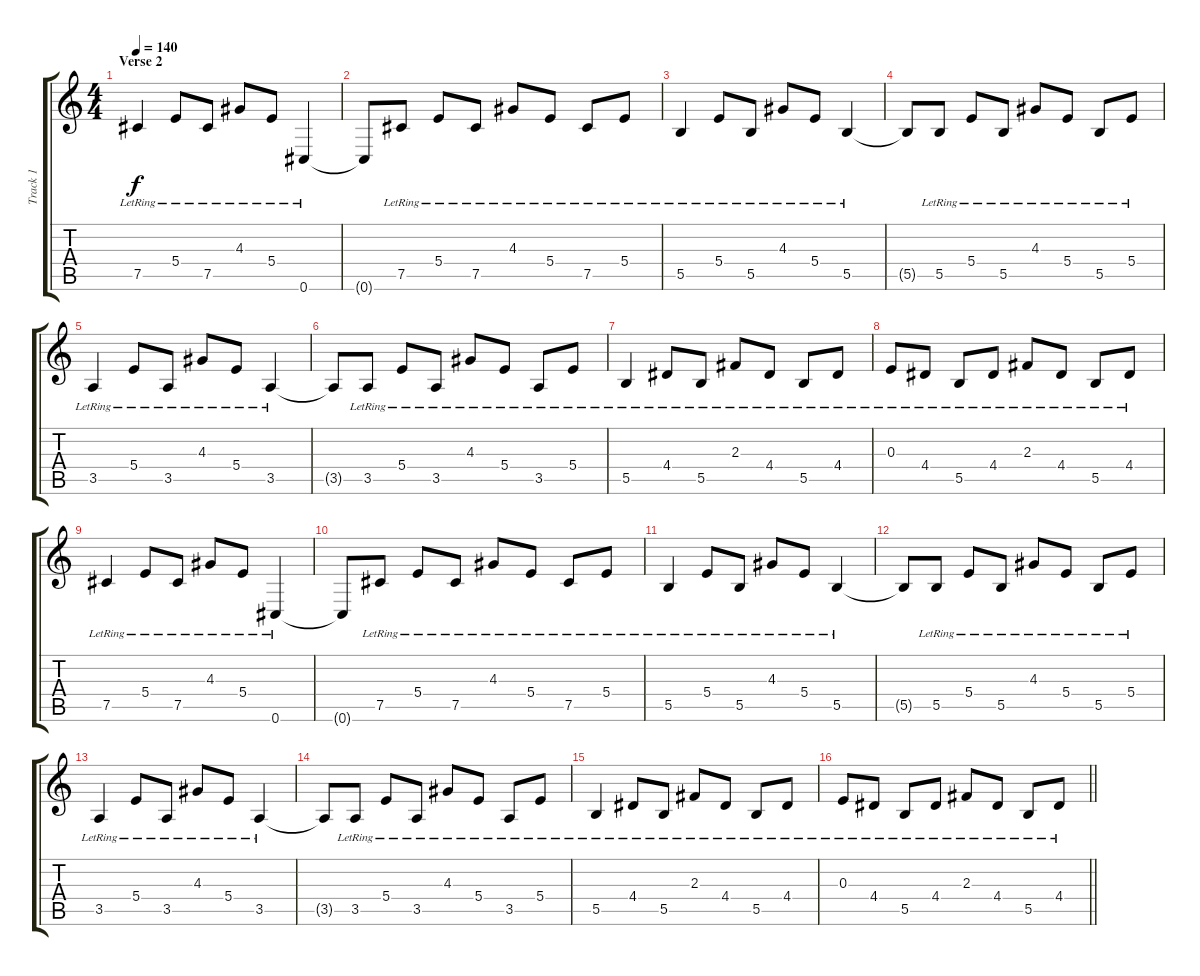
\track ("Track 1" "Track 1") {instrument acousticguitarsteel}
\staff {score tabs}
\tuning (Db4 Ab3 E3 B2 Gb2 Db2) {hide}
\ts (4 4)
\section ("" "Verse 2")
\tempo 140
\clef g2
\ks c
7.5{lr}.4{dy f} 5.4{lr}.8 7.5{lr}.8 4.3{lr}.8 5.4{lr}.8 0.6{lr}.4 |
0.6{t}.8 7.5{lr}.8 5.4{lr}.8 7.5{lr}.8 4.3{lr}.8 5.4{lr}.8 7.5{lr}.8 5.4{lr}.8 |
5.5{lr}.4 5.4{lr}.8 5.5{lr}.8 4.3{lr}.8 5.4{lr}.8 5.5{lr}.4 |
5.5{t}.8 5.5{lr}.8 5.4{lr}.8 5.5{lr}.8 4.3{lr}.8 5.4{lr}.8 5.5{lr}.8 5.4{lr}.8 |
3.5{lr}.4 5.4{lr}.8 3.5{lr}.8 4.3{lr}.8 5.4{lr}.8 3.5{lr}.4 |
3.5{t}.8 3.5{lr}.8 5.4{lr}.8 3.5{lr}.8 4.3{lr}.8 5.4{lr}.8 3.5{lr}.8 5.4{lr}.8 |
5.5{lr}.4 4.4{lr}.8 5.5{lr}.8 2.3{lr}.8 4.4{lr}.8 5.5{lr}.8 4.4{lr}.8 |
0.3{lr}.8 4.4{lr}.8 5.5{lr}.8 4.4{lr}.8 2.3{lr}.8 4.4{lr}.8 5.5{lr}.8 4.4{lr}.8 |
7.5{lr}.4 5.4{lr}.8 7.5{lr}.8 4.3{lr}.8 5.4{lr}.8 0.6{lr}.4 |
0.6{t}.8 7.5{lr}.8 5.4{lr}.8 7.5{lr}.8 4.3{lr}.8 5.4{lr}.8 7.5{lr}.8 5.4{lr}.8 |
5.5{lr}.4 5.4{lr}.8 5.5{lr}.8 4.3{lr}.8 5.4{lr}.8 5.5{lr}.4 |
5.5{t}.8 5.5{lr}.8 5.4{lr}.8 5.5{lr}.8 4.3{lr}.8 5.4{lr}.8 5.5{lr}.8 5.4{lr}.8 |
3.5{lr}.4 5.4{lr}.8 3.5{lr}.8 4.3{lr}.8 5.4{lr}.8 3.5{lr}.4 |
3.5{t}.8 3.5{lr}.8 5.4{lr}.8 3.5{lr}.8 4.3{lr}.8 5.4{lr}.8 3.5{lr}.8 5.4{lr}.8 |
5.5{lr}.4 4.4{lr}.8 5.5{lr}.8 2.3{lr}.8 4.4{lr}.8 5.5{lr}.8 4.4{lr}.8 |
\barLineRight lightlight
0.3{lr}.8 4.4{lr}.8 5.5{lr}.8 4.4{lr}.8 2.3{lr}.8 4.4{lr}.8 5.5{lr}.8 4.4{lr}.8
